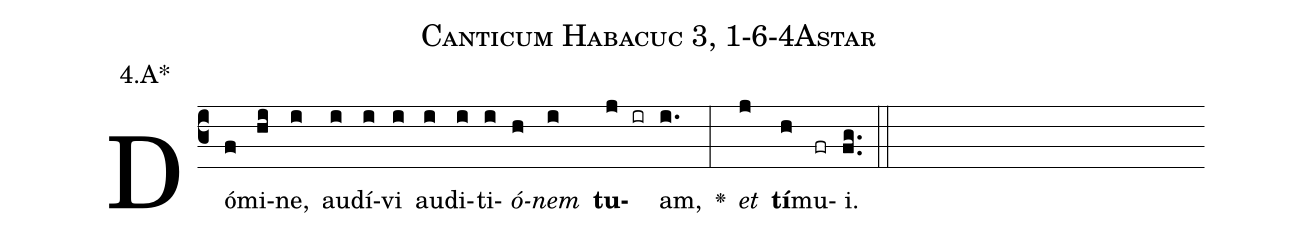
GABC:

name: Canticum Habacuc 3, 1-6-4Astar;
annotation: 4.A*;
%%
(c3)Dó(f)mi(hi)ne,(i) au(i)dí(i)vi(i) au(i)di(i)ti(i)<i>ó</i>(h)<i>nem</i>(i) <b>tu</b>(j ir)am,(i.) <v>\greheightstar</v>(:) <i>et</i>(j) <b>tí</b>(h)mu(fr)i.(fg..) (::)


%E(i) u(h) o(i) u(j) a(h) e.(fg..) (::)
